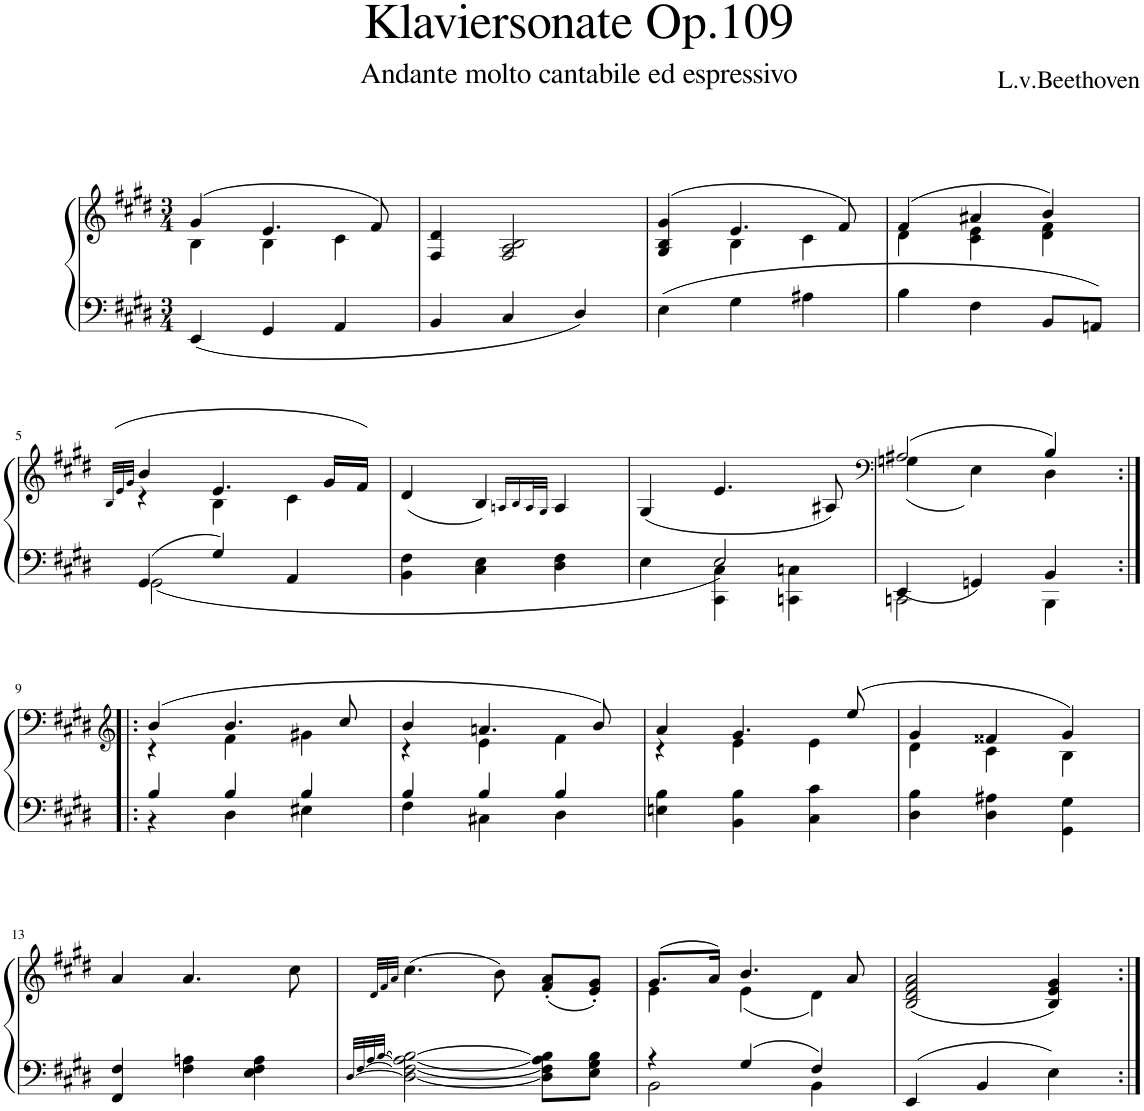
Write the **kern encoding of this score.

**kern	**kern
*part1	*part1
*staff2	*staff1
*I"Piano	*
*I'Pno	*
*clefF4	*clefG2
*k[f#c#g#d#]	*k[f#c#g#d#]
*M3/4	*M3/4
=1	=1
*	*^
4EE/	(4g#/	4B\
4GG#/	4.e/	4B\
4AA/	.	4c#\
.	8f#/)	.
*	*v	*v
=2	=2
4BB/	4F#/ 4d#/
4C#/	2F#/ 2A/ 2B/
4D#/	.
=3	=3
*	*^
4E\	(4G#/ 4B/ 4g#/	4ryy
4G#\	4.e/	4B\
4A#X\	.	4c#\
.	8f#/)	.
=4	=4	=4
4B\	(4f#/	4d#\
4F#\	4a#X/	4c#\ 4e\
8BB/L	4b/)	4d#\ 4f#\
8AAn/J	.	.
!!LO:LB:g=z	!!
=5	=5	=5
.	(32qB/LLL	.
.	32qe/	.
.	32qg#/JJJ	.
*^	*	*
4GG#/	2GG#\	4b/	4r
4G#/	.	4.e/	4B\
4AA/	4ryy	.	4c#\
.	.	16g#/LL	.
.	.	16f#/JJ)	.
*v	*v	*	*
*	*v	*v
=6	=6
4BB\ 4F#\	(4d#/
4C#\ 4E\	4B/)
.	16qAn/LL
.	16qB/
.	32qA/L
.	32qG#/JJJ
4D#\ 4F#\	4A/
=7	=7
*^	*
4E\	4ryy	(4G#/
4CC#\ 4C#\	2E/	4.e/
4CCn\ 4Cn\	.	.
.	.	8A#X/)
=8	=8	=8
*	*	*clefF4
*	*	*^
2CCn\	4EE/	(2A#X/	(4Gn\
.	4GGn/	.	4E\)
4BBB\	4BB/	4B/)	4D#\
!!LO:LB:g=z	!!
=9:|!|:	=9:|!|:	=9:|!|:	=9:|!|:
*	*	*clefG2	*
4B/	4r	(4b/	4r
4B/	4D#\	4.b/	4f#\
4B/	4E#X\	.	4g#X\
.	.	8cc#/	.
=10	=10	=10	=10
4B/	4F#\	4b/	4r
4B/	4C#X\	4.an/	4e\
4B/	4D#\	.	4f#\
.	.	8b/)	.
*v	*v	*	*
=11	=11	=11
4En\ 4B\	4a/	4r
4BB\ 4B\	4.g#/	4e\
4C#\ 4c#\	.	4e\
.	(8ee/	.
=12	=12	=12
4D#\ 4B\	4g#/	4d#\
4D#\ 4A#X\	4f##X/	4c#\
4GG#\ 4G#\	4g#/)	4B\
*	*v	*v
!!LO:LB:g=z
=13	=13
4FF#/ 4F#/	4a/
4F#\ 4An\	4.a/
4E\ 4F#\ 4A\	.
.	8cc#\
=14	=14
[32qD#/LLL	.
[32qF#/	32qd#/LLL
[32qA/	32qf#/
[32qB/JJJ	32qa/JJJ
2D#\_ 2F#\_ 2A\_ 2B\_	(4.cc#\
.	8b\)
8D#\] 8F#\] 8A\] 8B\]L	(8f#/' 8a/'L
8E\ 8G#\ 8B\J	8e/' 8g#/'J)
=15	=15
*^	*^
4r	2BB\	(8.g#/L	4e\
.	.	16a/Jk)	.
4G#/	.	4.b/	(4e\
4F#/	4BB\	.	4d#\)
.	.	8a/	.
*v	*v	*	*
*	*v	*v
=16	=16
4EE/	(2B/ 2d#/ 2f#/ 2a/
4BB/	.
4E\	4B/ 4e/ 4g#/)
=:|!	=:|!
*-	*-
